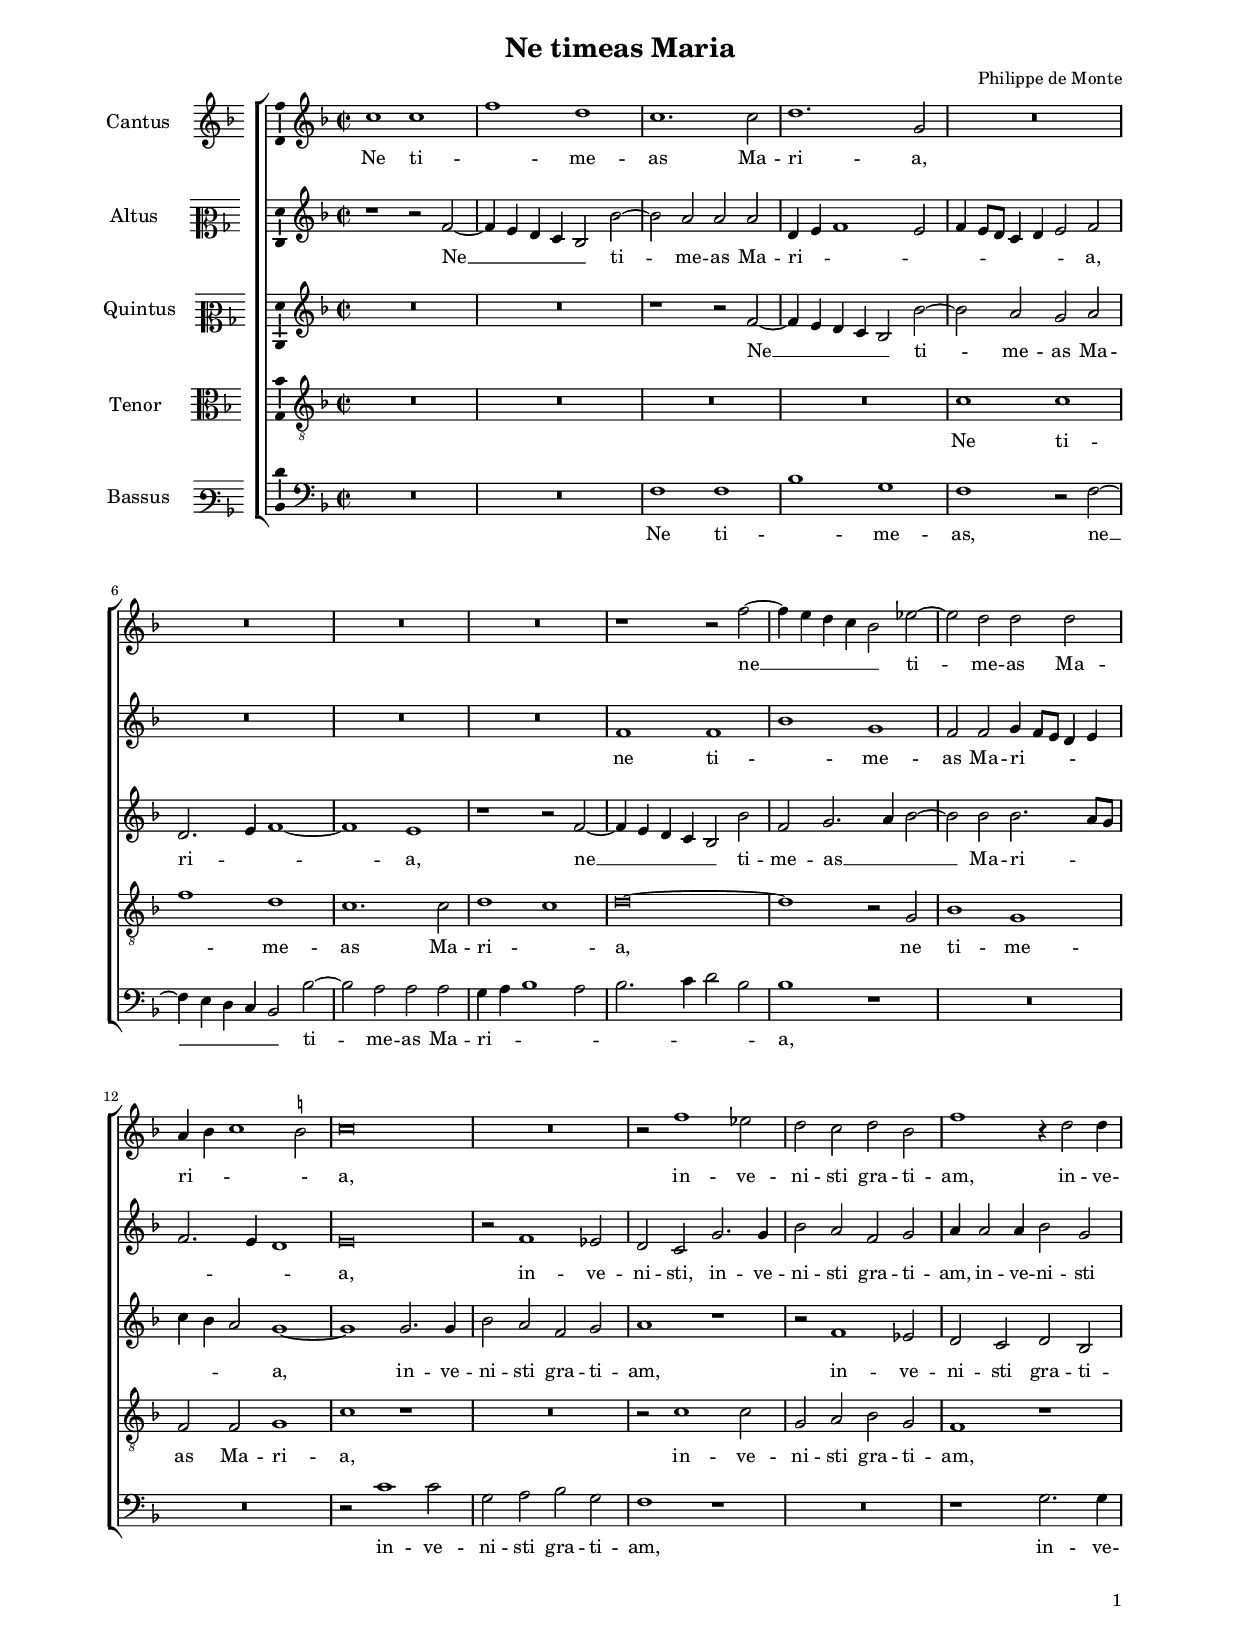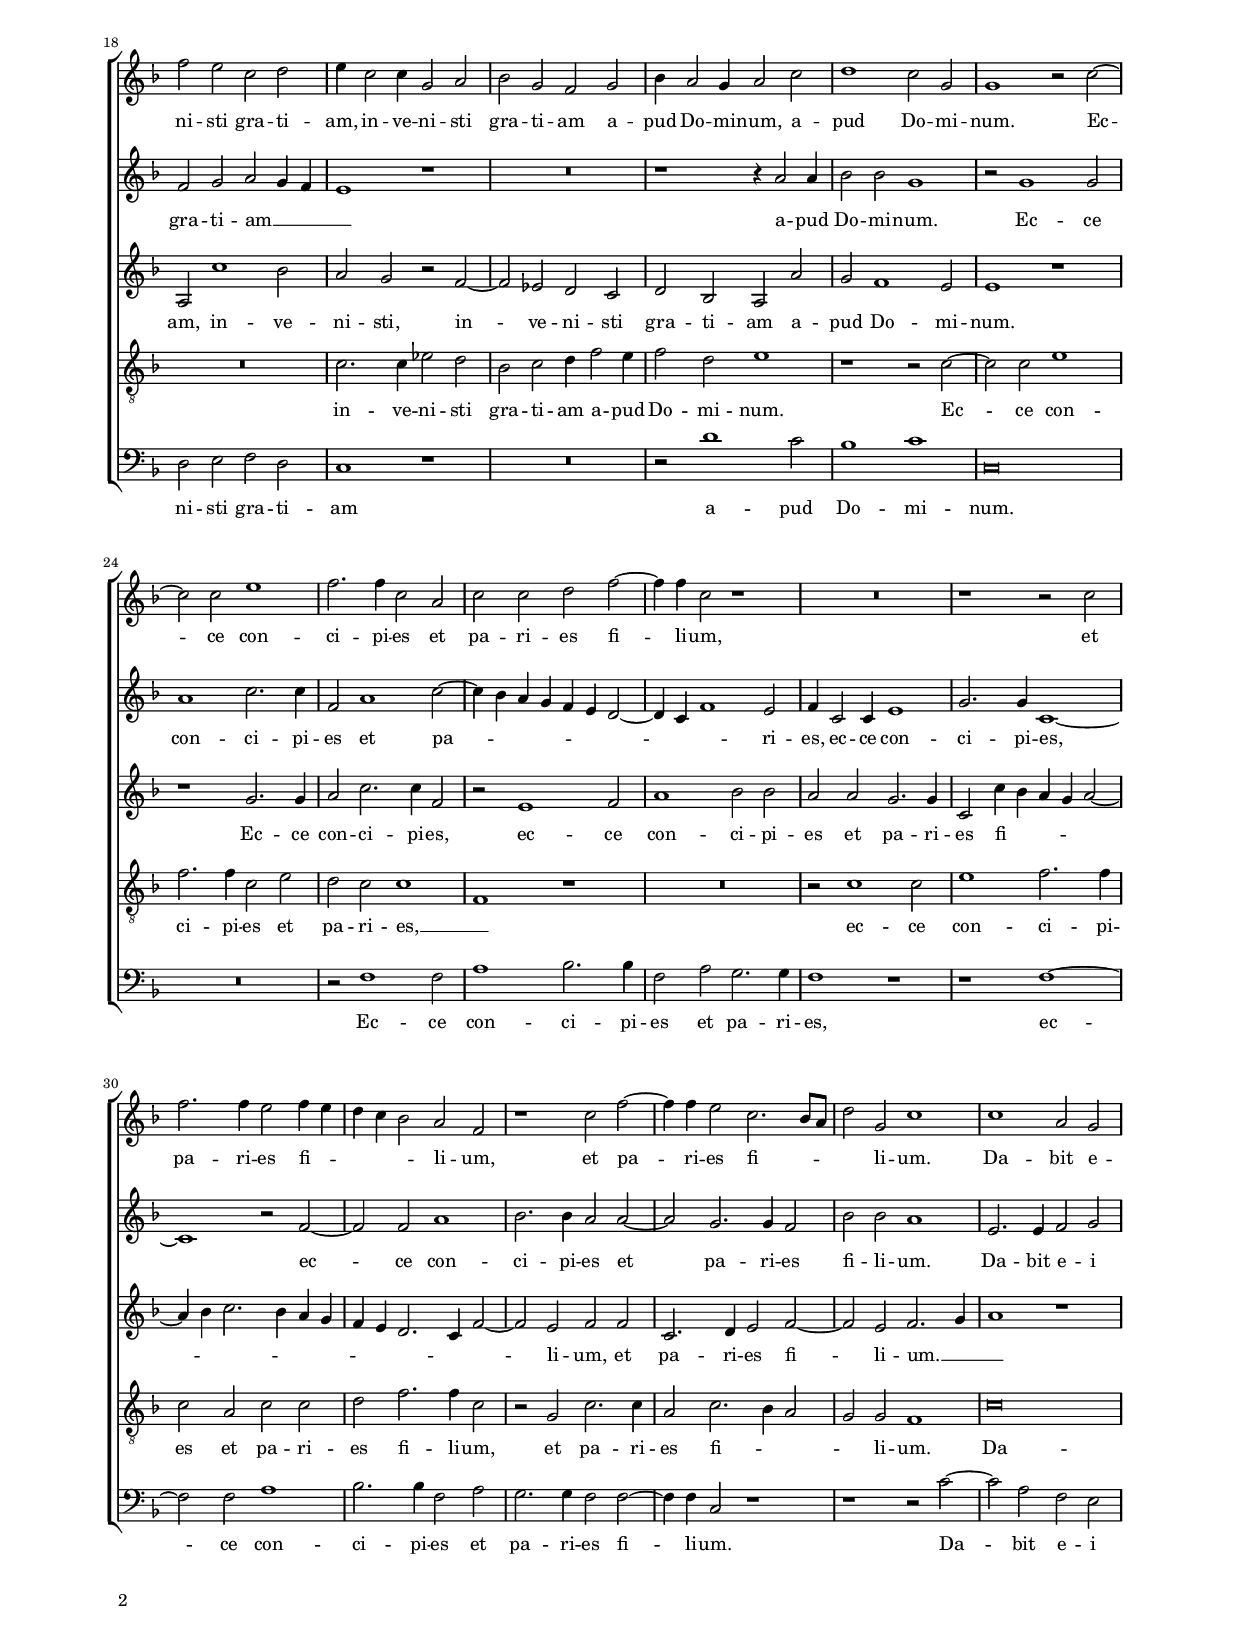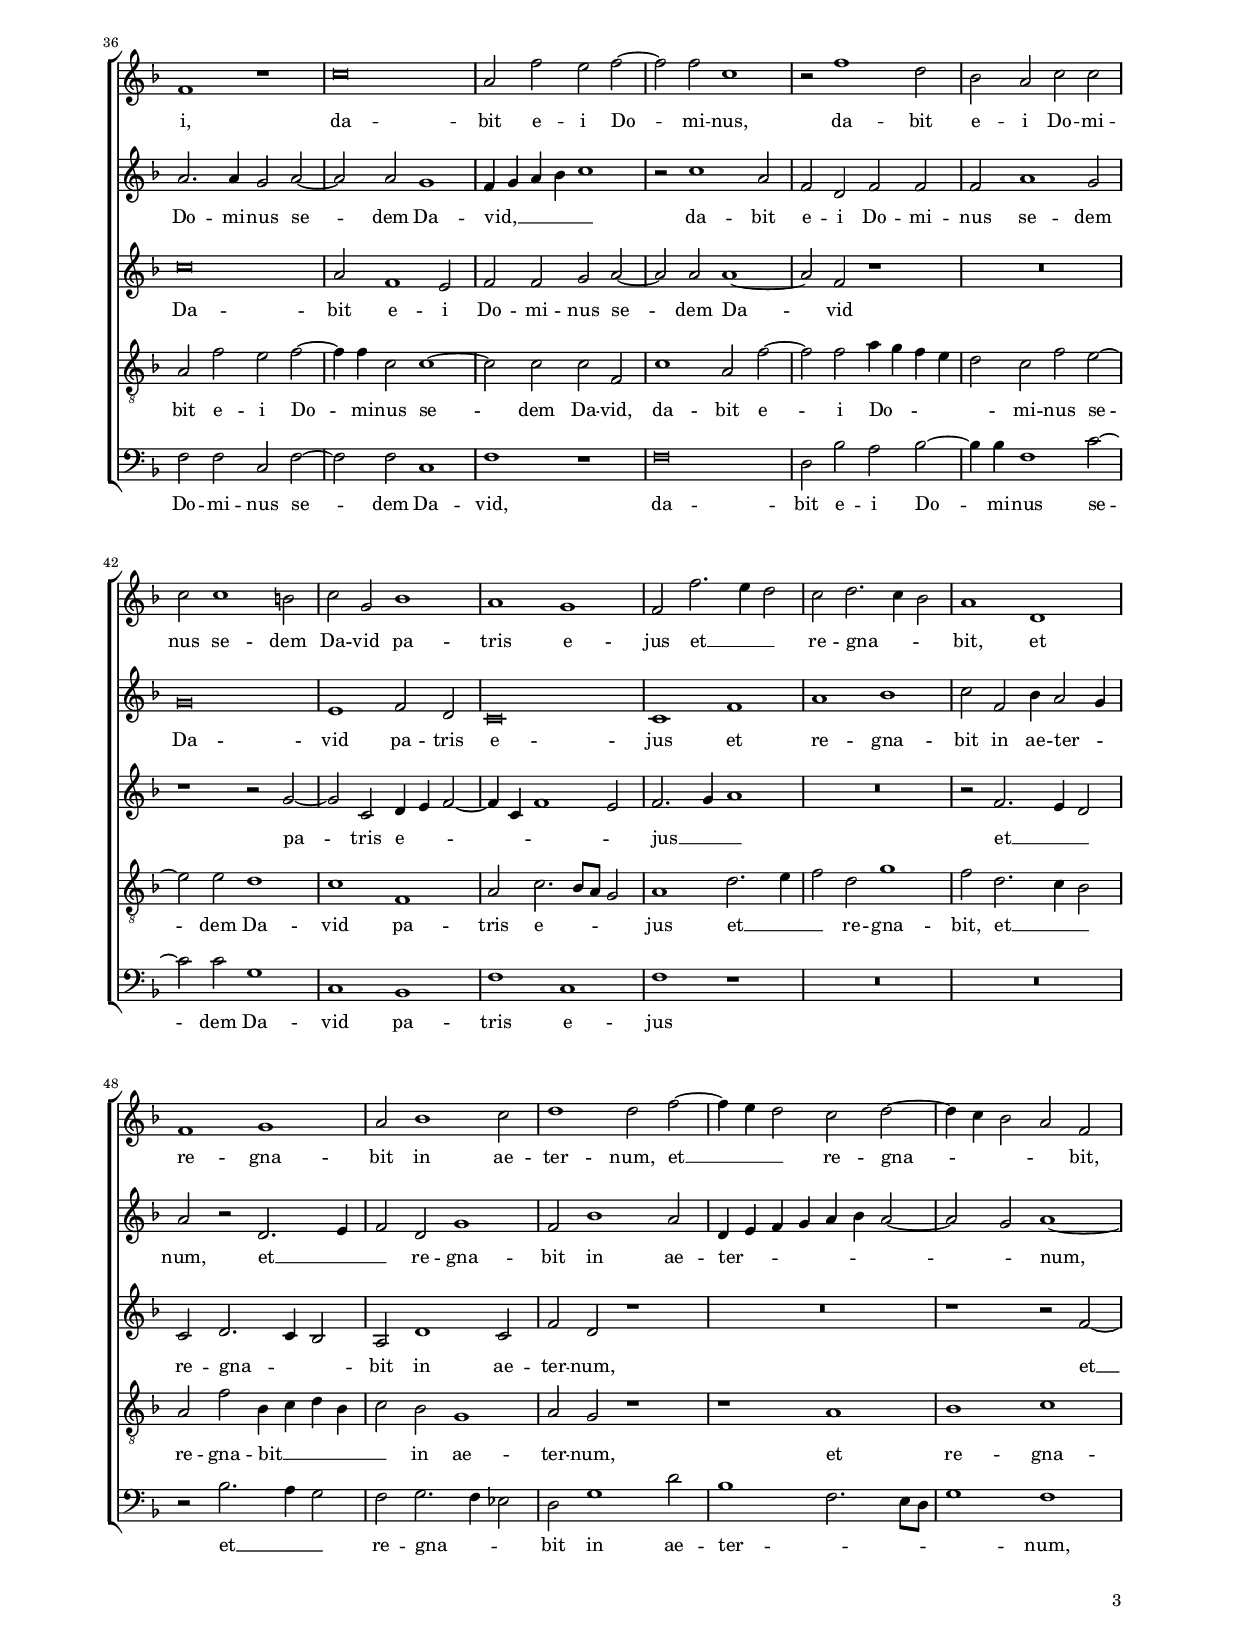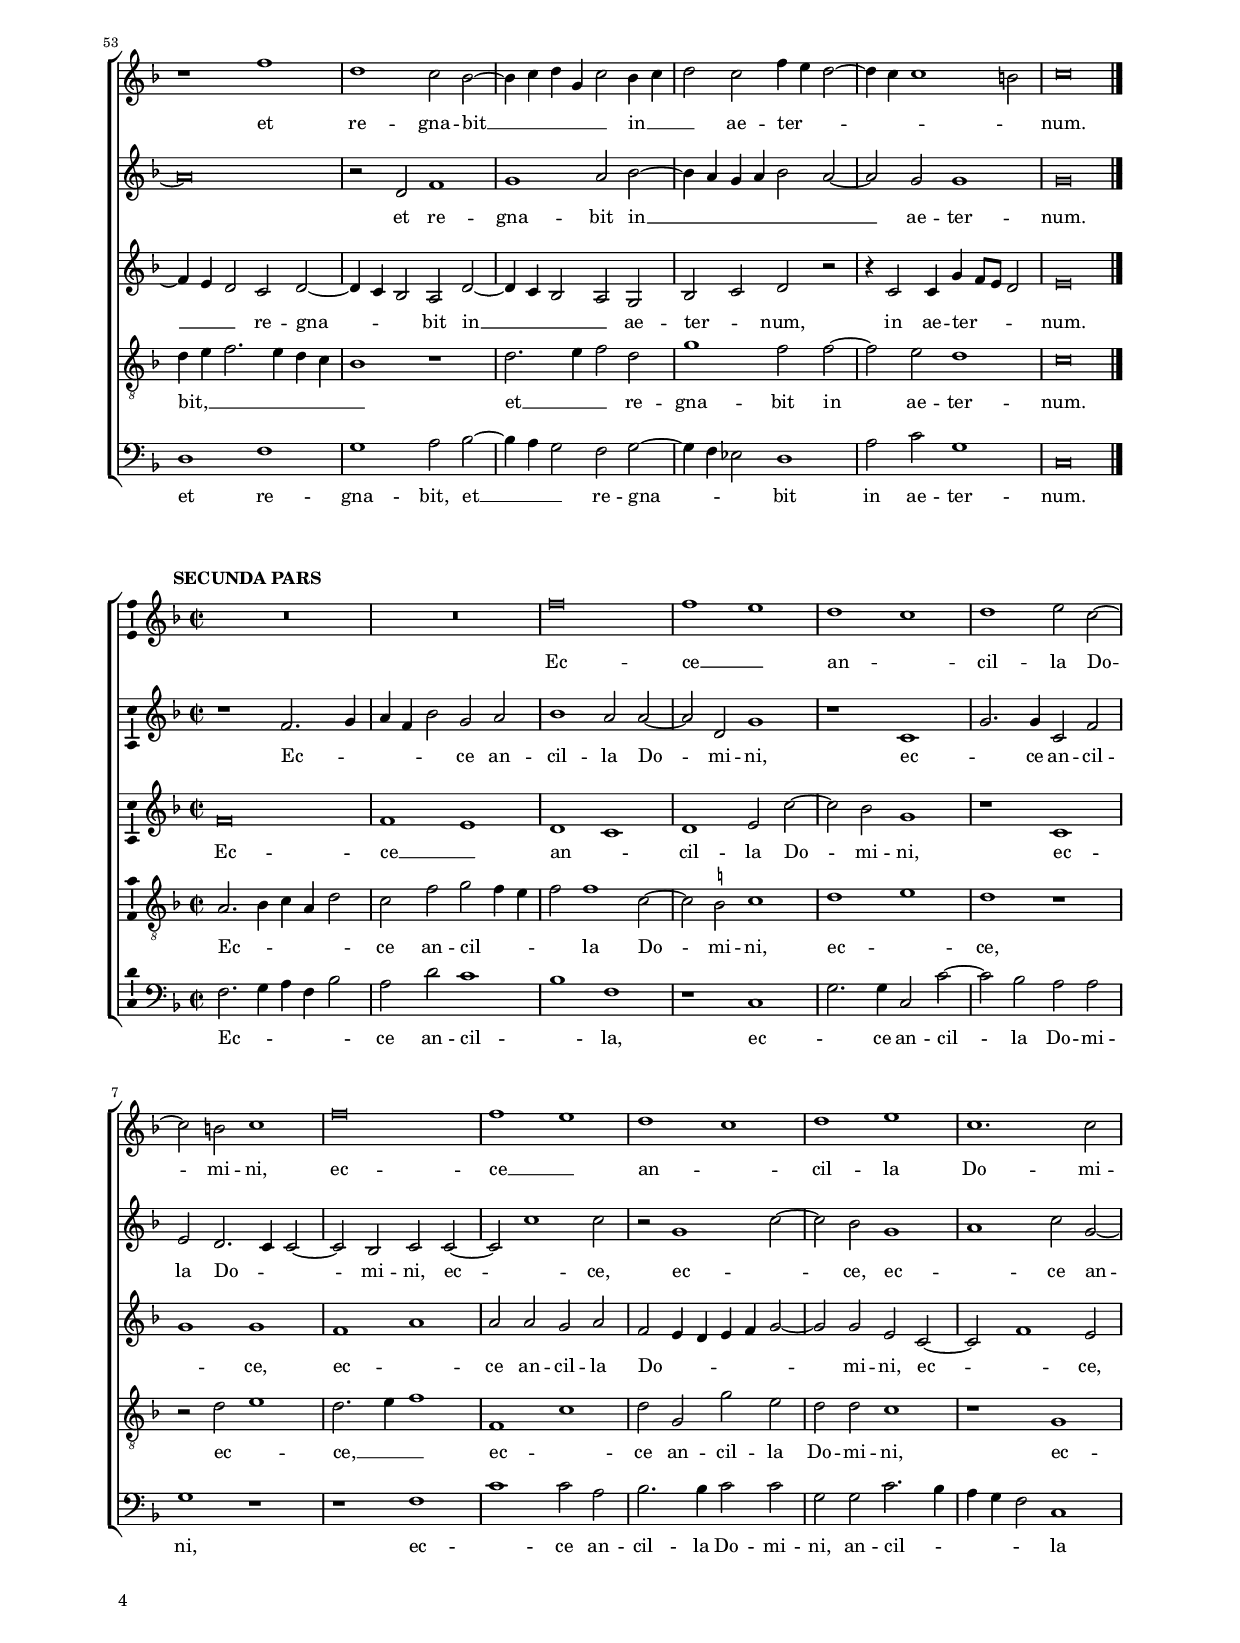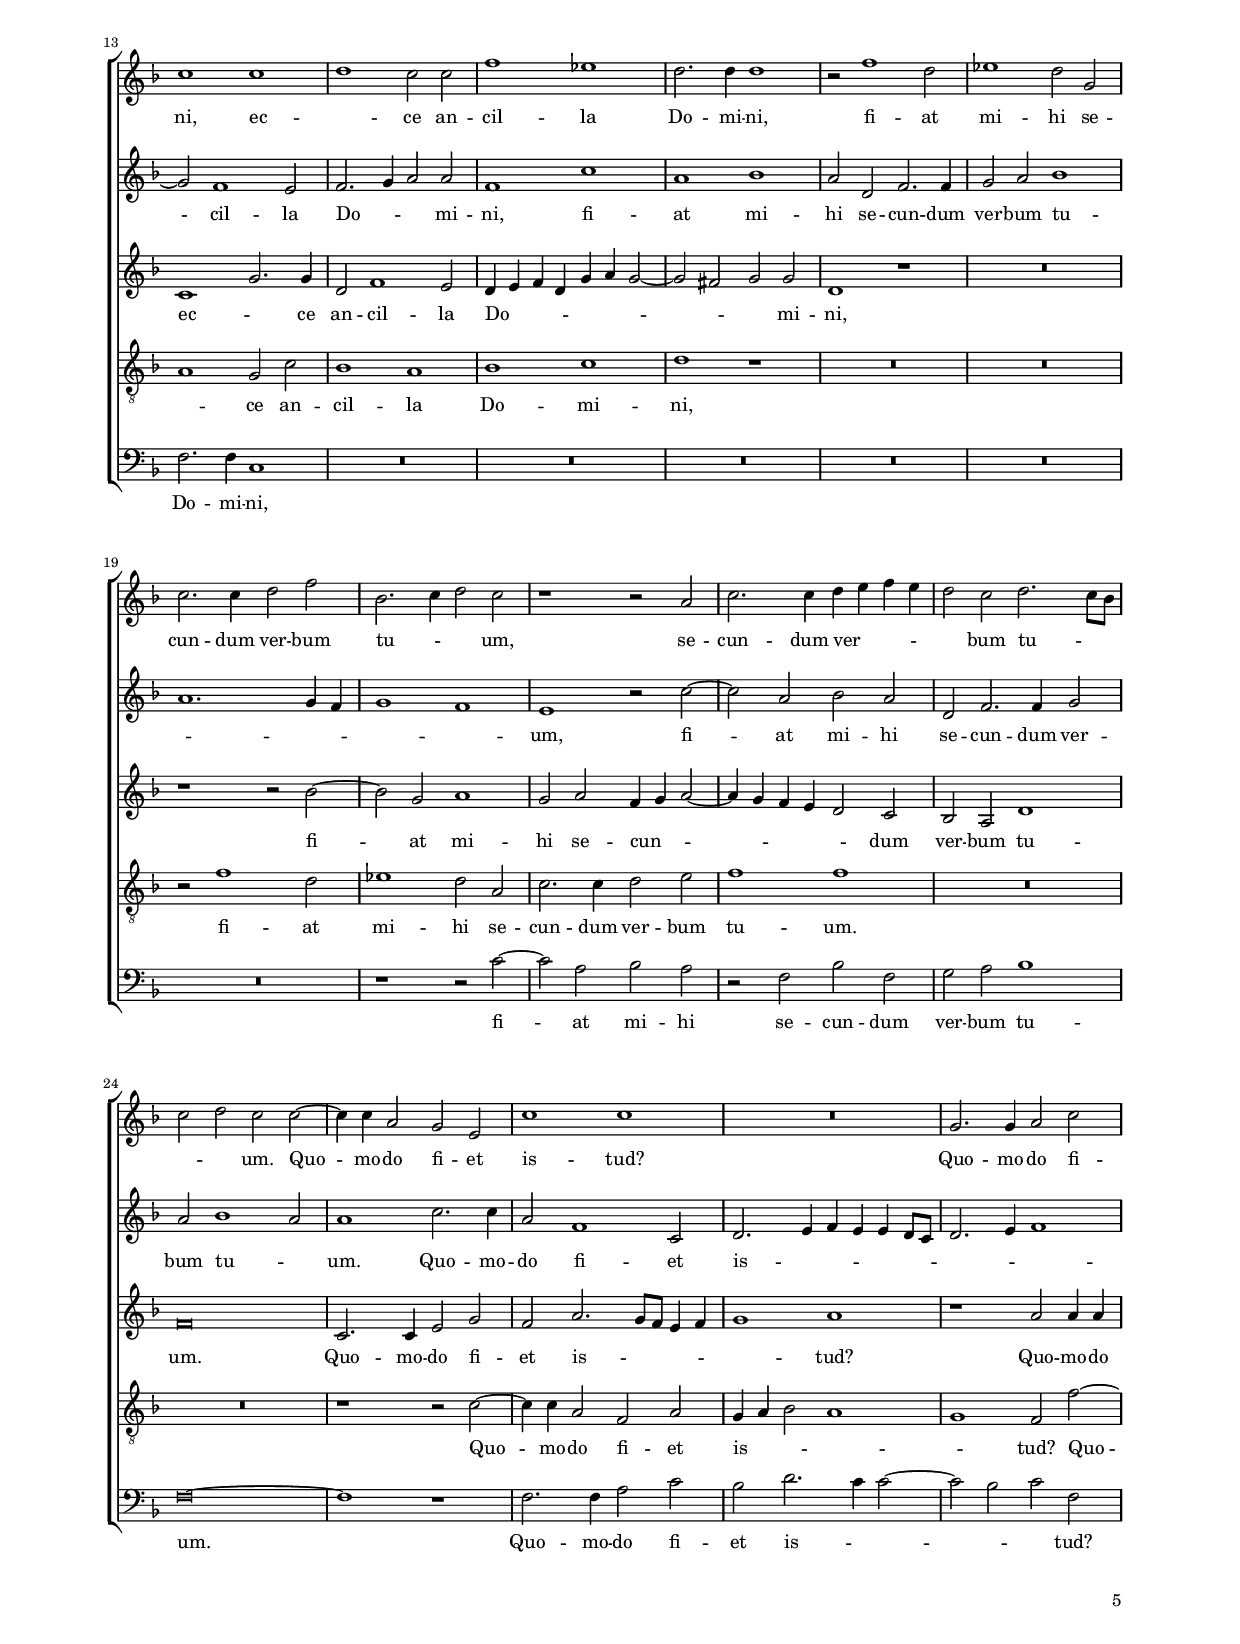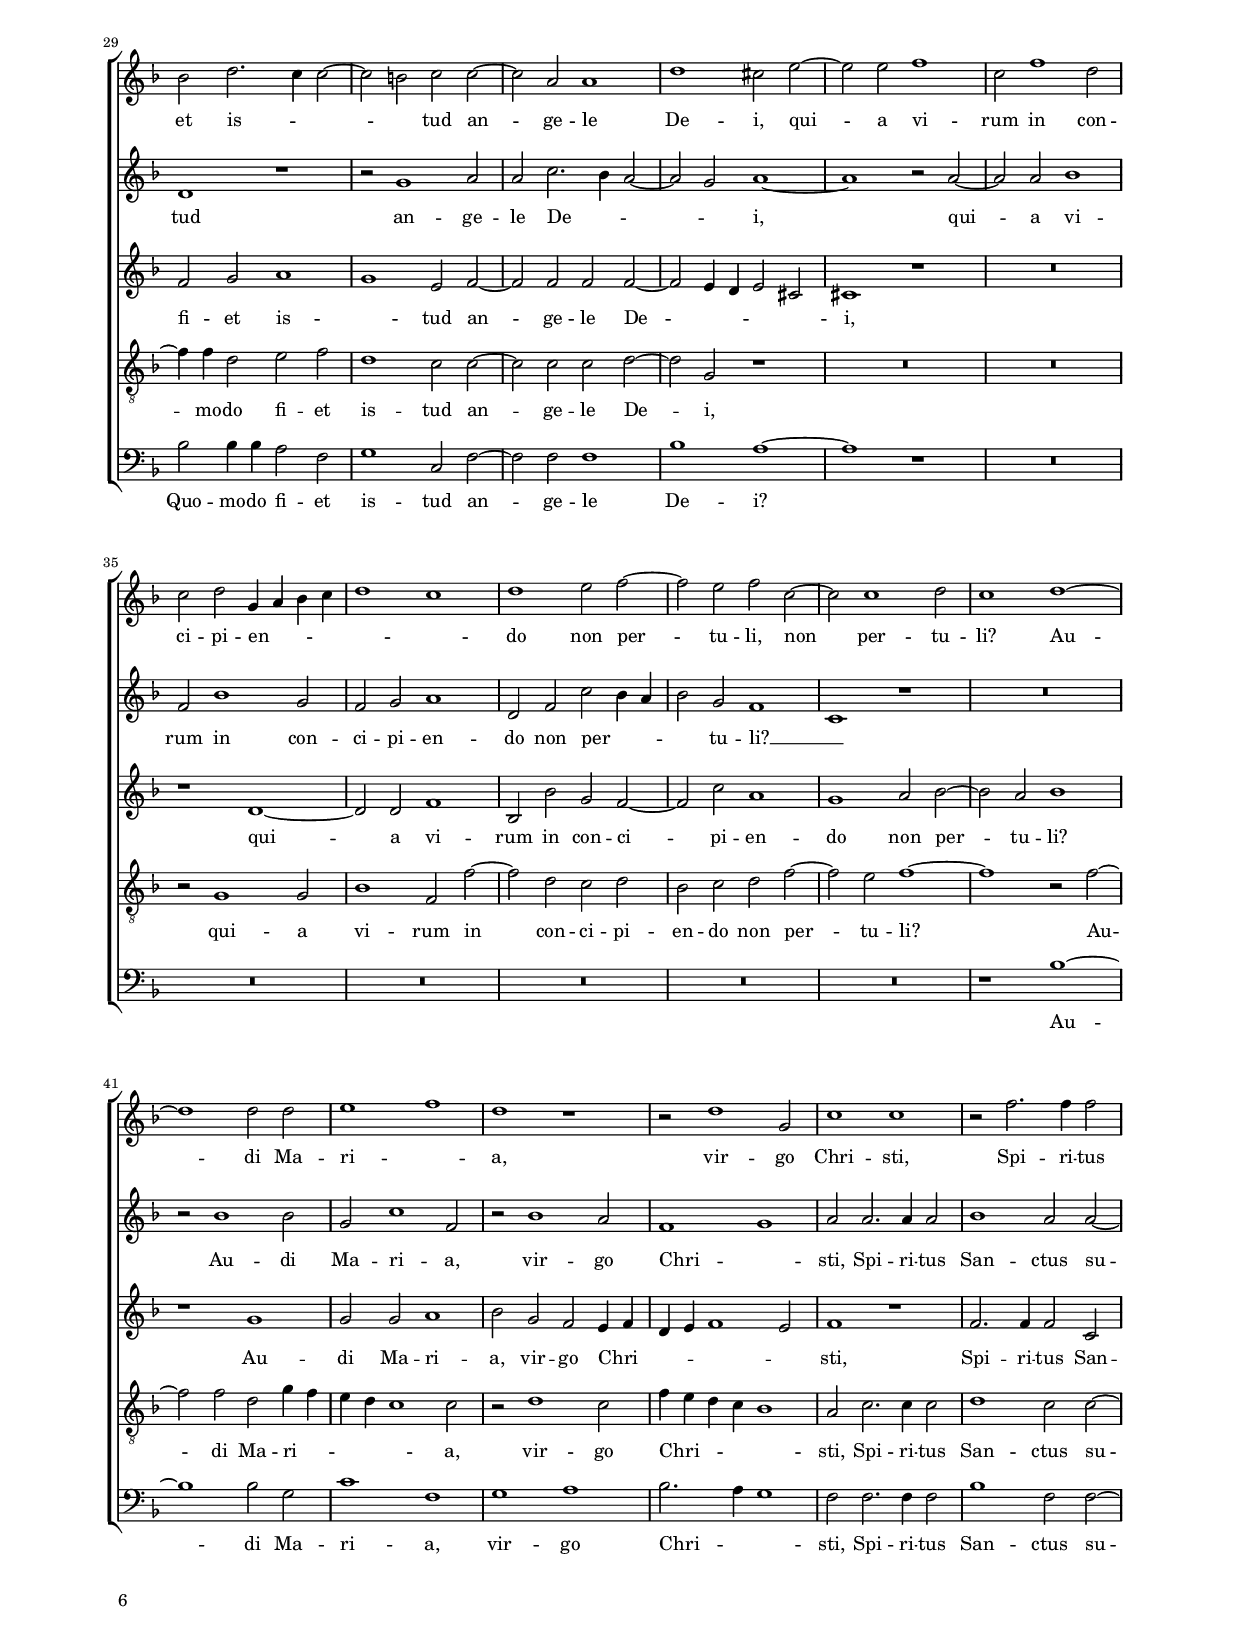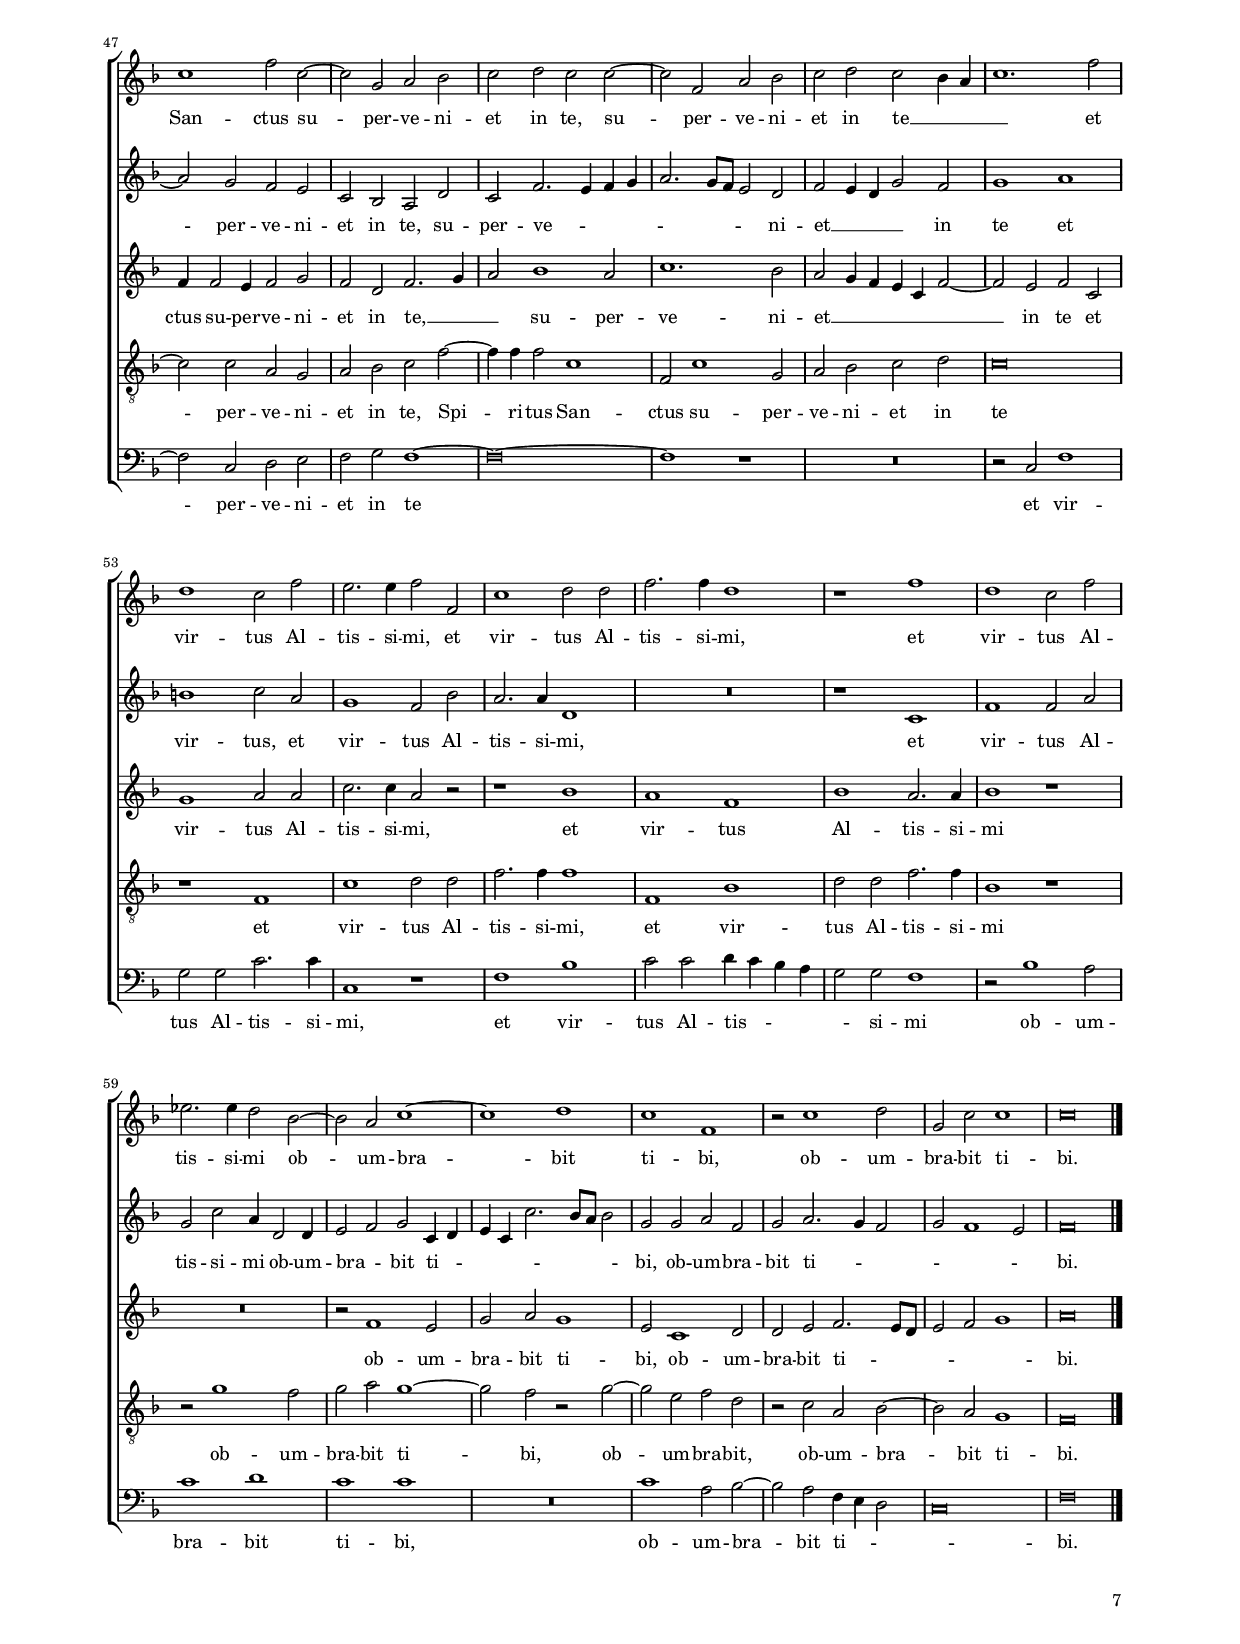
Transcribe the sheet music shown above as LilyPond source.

\header
{
  title="Ne timeas Maria"
  composer="Philippe de Monte"
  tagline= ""
}

\version "2.22.0"
\include "deutsch.ly"
#(set-global-staff-size 15)
% #(set-default-paper-size "letter")
#(ly:set-option 'point-and-click #f)

	
	ficta = { \once \set suggestAccidentals = ##t }
	
	forget = #(define-music-function (music) (ly:music?) #{
		\accidentalStyle forget
		$music
		\accidentalStyle default
		#})
	
	m = \melisma
	me = \melismaEnd


\paper
	{
	top-margin = 1.8 \cm
	bottom-margin = 1.2 \cm
	left-margin = 2 \cm
	right-margin = 2 \cm
	ragged-bottom = ##f
	ragged-last-bottom = ##t
	print-page-number = ##f
	score-system-spacing = #'((basic-distance . 16) (minimum-distance . 14) (padding . 5) (strechability . 150))
	system-system-spacing = #'((basic-distance . 16) (minimum-distance . 14) (padding . 5) (strechability . 150))
    oddFooterMarkup=\markup   \fill-line { "" \fromproperty #'page:page-number-string }
    evenFooterMarkup=\markup  \fill-line { \fromproperty #'page:page-number-string "" }
    last-bottom-spacing = #'((basic-distance . 12) (minimum-distance . 7) (padding . 4))
	systems-per-page = 3
%	page-count = 6
%	min-systems-per-page = 3
	}

global = {
	\key f \major
	\time 2/2 \set Score.measureLength = #(ly:make-moment 2/1)
    \set Score.tempoHideNote = ##t
    \tempo 2 = 90
    \skip 1*2*58 \bar "|."
	}
	

incipitcantus = \markup { \score {
	{
	\set Staff.instrumentName = \markup { \fontsize #1 "Cantus" }
	\key f \major
	\clef violin
	s4 \bar ""
	}
	\layout  {
	raggedright = ##t
	indent = 1.8 \cm
	line-width = 2.5 \cm
	\context { \Staff \remove Time_signature_engraver }
	\override Staff.Clef.Y-extent = #'(0 . 0)
	}} \hspace #1 }
      
      
incipitaltus = \markup { \score {
	{
	\set Staff.instrumentName = \markup { \fontsize #1 "Altus" }
	\key f \major
	\clef mezzosoprano
	s4 \bar ""
	}
	\layout  {
	raggedright = ##t
	indent = 1.8 \cm
	line-width = 2.5 \cm
	\context { \Staff \remove Time_signature_engraver }
	\override Staff.Clef.Y-extent = #'(0 . 0)
	}} \hspace #1 }


incipitquintus = \markup { \score {
	{
	\set Staff.instrumentName = \markup { \fontsize #1 "Quintus" }
	\key f \major
	\clef mezzosoprano
	s4 \bar ""
	}
	\layout  {
	raggedright = ##t
	indent = 1.8 \cm
	line-width = 2.5 \cm
	\context { \Staff \remove Time_signature_engraver }
	\override Staff.Clef.Y-extent = #'(0 . 0)
	}} \hspace #1 }


incipittenor = \markup { \score {
	{
	\set Staff.instrumentName = \markup { \fontsize #1 "Tenor" }
	\key f \major
	\clef alto
	s4 \bar ""
	}
	\layout  {
	raggedright = ##t
	indent = 1.8 \cm
	line-width = 2.5 \cm
	\context { \Staff \remove Time_signature_engraver }
	\override Staff.Clef.Y-extent = #'(0 . 0)
	}} \hspace #1 }


incipitbassus = \markup { \score {
	{
	\set Staff.instrumentName = \markup { \fontsize #1 "Bassus" }
	\key f \major
	\clef varbaritone
	s4 \bar ""
	}
	\layout  {
	raggedright = ##t
	indent = 1.8 \cm
	line-width = 2.5 \cm
	\context { \Staff \remove Time_signature_engraver }
	\override Staff.Clef.Y-extent = #'(0 . 0)
	}} \hspace #1 }


cantus =  \relative c''
	{
	c1 c \m
	f1 \me d
	c1. c2
	d1. g,2
%5
	R\breve |
	R\breve |
	R\breve |
	R\breve |
	r1 r2 f'~ |
%10
	f4 \m e d c b2 \me es~ |
	es2 d d d
	a4 \m b c1 \ficta h2 \me
	c\breve
	R\breve
%15
	r2 f1 es2 |
	d2 c d b
	f'1 r4 d2 d4
	f2 e c d
	e4 c2 c4 g2 a
%20
	b2 g f g |
	b4 a2 g4 a2 c
	d1 c2 g
	g1 r2 c~
	c2 c e1
%25
	f2. f4 c2 a |
	c2 c d f~
	f4 f c2 r1
	R\breve
	r1 r2 c
%30
	f2. f4 e2 f4 \m e |
	d4 c b2 \me a f
	r1 c'2 f~
	f4 f e2 c2. \m b8 a
	d2 \me g, c1
%35
	c1 a2 g |
	f1 r
	c'\breve
	a2 f' e f~
	f2 f c1
%40
	r2 f1 d2 |
	b2 a c c
	c2 c1 h2
	c2 g b1
	a1 g
%45
	f2 f'2. \m e4 d2 \me |
	c2 d2. \m c4 b2 \me
	a1 d,
	f1 g
	a2 b1 c2
%50
	d1 d2 f~ |
	f4 \m e d2 \me c d~
	d4 \m c b2 a \me f
	r1 f'
	d1 c2 b~
%55
	b4 \m c d g, c2 \me b4 \m c |
	d2 \me c f4 \m e d2~
	d4 c c1 h2 \me
	c\breve |
	}


altus =  \relative c'
	{
	r1 r2 f~
	f4 \m e d c b2 \me b'~
	b2 a a a
	d,4 \m e f1 e2
%5
	f4 e8 d c4 d e2 \me f |
	R\breve
	R\breve
	R\breve
	f1 f \m
%10
	b1 \me g1 |
	f2 f g4 \m f8 e d4 e
	f2. e4 d1 \me
	e\breve
	r2 f1 es2
%15
	d2 c g'2. g4 |
	b2 a f g
	a4 a2 a4 b2 g
	f2 g a \m g4 f
	e1 \me r
%20
	R\breve |
	r1 r4 a2 a4
	b2 b g1
	r2 g1 g2
	a1 c2. c4
%25
	f,2 a1 c2~ |
	c4 \m b a g f e d2~
	d4 c f1 \me e2
	f4 c2 c4 e1
	g2. g4 c,1~
%30
	c1 r2 f~ |
	f2 f a1
	b2. b4 a2 a~
	a2 g2. g4 f2
	b2 b a1
%35
	e2. e4 f2 g |
	a2. a4 g2 a~
	a2 a g1
	f4 \m g a b c1 \me
	r2 c1 a2
%40
	f2 d f f |
	f2 a1 g2
	g\breve
	e1 f2 d
	c\breve
%45
	c1 f |
	a1 b
	c2 f, b4 a2 \m g4 \me
	a2 r d,2. \m e4
	f2 \me d g1
%50
	f2 b1 a2 |
	d,4 \m e f g a b a2~
	a2 g \me a1~
	a\breve
	r2 d, f1
%55
	g1 a2 b~ |
	b4 \m a g a b2 a~
	a2 \me g g1
	g\breve |
	}


quintus =  \relative c'
	{
	R\breve
	R\breve
	r1 r2 f~
	f4 \m e d c b2 \me b'~
%5
	b2 a g a |
	d,2. \m e4 f1~
	f1 \me e
	r1 r2 f~
	f4 \m e d c b2 \me b'
%10
	f2 g2. \m a4 b2~ |
	b2 \me b b2. \m a8 g
	c4 b a2 \me g1~
	g1 g2. g4
	b2 a f g
%15
	a1 r |
	r2 f1 es2
	d2 c d b
	a2 c'1 b2
	a2 g r f~
%20
	f2 es d c |
	d2 b a a'
	g2 f1 e2
	e1 r
	r1 g2. g4
%25
	a2 c2. c4 f,2 |
	r2 e1 f2
	a1 b2 b
	a2 a g2. g4
	c,2 c'4 \m b a g a2~
%30
	a4 b c2. b4 a g |
	f4 e d2. c4 f2~
	f2 \me e f f
	c2. d4 e2 f~
	f2 e f2. \m g4
%35
	a1 \me r |
	c\breve
	a2 f1 e2
	f2 f g a~
	a2 a a1~
%40
	a2 f r1 |
	R\breve
	r1 r2 g~
	g2 c, d4 \m e f2~
	f4 c f1 e2 \me
%45
	f2. \m g4 a1 \me |
	R\breve
	r2 f2. \m e4 d2 \me
	c2 d2. \m c4 b2 \me
	a2 d1 c2
%50
	f2 d r1 |
	R\breve
	r1 r2 f~
	f4 \m e d2 \me c d~
	d4 \m c b2 \me a d~
%55
	d4 \m c b2 a \me g |
	b2 \m c \me d r
	r4 c2 c4 g' \m f8 e d2 \me
	e\breve |
	}


tenor  =  \relative c'
	{
	R\breve
	R\breve
	R\breve
	R\breve
%5
	c1 c \m |
	f1 \me d
	c1. c2
	d1 \m c \me
	d\breve~
%10
	d1 r2 g, |
	b1 g
	f2 f g1
	c1 r
	R\breve
%15
	r2 c1 c2 |
	g2 a b g
	f1 r
	R\breve
	c'2. c4 es2 d
%20
	b2 c d4 f2 e4 |
	f2 d e1
	r1 r2 c~
	c2 c e1
	f2. f4 c2 e
%25
	d2 c c1 \m |
	f, \me r
	R\breve
	r2 c'1 c2
	e1 f2. f4
%30
	c2 a c c |
	d2 f2. f4 c2
	r2 g c2. c4
	a2 c2. \m b4 a2
	g2 \me g f1
%35
	c'\breve |
	a2 f' e f~
	f4 f c2 c1~
	c2 c c f,
	c'1 a2 f'~
%40
	f2 f a4 \m g f e |
	d2 \me c f e~
	e2 e d1
	c1 f,
	a2 c2. \m b8 a g2 \me
%45
	a1 d2. \m e4 |
	f2 \me d g1
	f2 d2. \m c4 b2 \me
	a2 f' b,4 \m c d b
	c2 \me b g1
%50
	a2 g r1 |
	r1 a
	b1 c
	d4 \m e f2. e4 d c
	b1 \me r
%55
	d2. \m e4 f2 \me d |
	g1 f2 f~
	f2 e d1
	c\breve |
	}


bassus  =  \relative c
	{
	R\breve
	R\breve
	f1 f \m
	b1 \me g
%5
	f1 r2 f~ |
	f4 \m e d c b2 \me b'~
	b2 a a a
	g4 \m a b1 a2
	b2. c4 d2 b \me
%10
	b1 r |
	R\breve
	R\breve
	r2 c1 c2
	g2 a b g
%15
	f1 r |
	R\breve
	r1 g2. g4
	d2 e f d
	c1 r
%20
	R\breve |
	r2 d'1 c2
	b1 c
	c,\breve
	R\breve
%25
	r2 f1 f2 |
	a1 b2. b4
	f2 a g2. g4
	f1 r
	r1 f~
%30
	f2 f a1 |
	b2. b4 f2 a
	g2. g4 f2 f~
	f4 f c2 r1
	r1 r2 c'~
%35
	c2 a f e |
	f2 f c f~
	f2 f c1
	f1 r
	f\breve
%40
	d2 b' a b~ |
	b4 b f1 c'2~
	c2 c g1
	c,1 b
	f'1 c
%45
	f1 r |
	R\breve
	R\breve
	r2 b2. \m a4 g2 \me
	f2 g2. \m f4 es2 \me
%50
	d2 g1 d'2 |
	b1 \m f2. e8 d
	g1 \me f
	d1 f
	g1 a2 b~
%55
	b4 \m a g2 \me f g~ |
	g4 \m f es2 \me d1
	a'2 c g1
	c,\breve |
	}


lyricscantus = \lyricmode {
	Ne ti -- me -- as Ma -- ri -- a,
	ne __ ti -- me -- as Ma -- ri -- a,
	in -- ve -- ni -- sti gra -- ti -- am,
	in -- ve -- ni -- sti gra -- ti -- am,
	in -- ve -- ni -- sti gra -- ti -- am a -- pud Do -- mi -- num,
	a -- pud Do -- mi -- num.
	Ec -- ce con -- ci -- pi -- es et pa -- ri -- es fi -- li -- um,
	et pa -- ri -- es fi -- li -- um,
	et pa -- ri -- es fi -- li -- um.
	Da -- bit e -- i,
	da -- bit e -- i Do -- mi -- nus,
	da -- bit e -- i Do -- mi -- nus se -- dem Da -- vid pa -- tris e -- jus
	et __ re -- gna -- bit,
	et re -- gna -- bit in ae -- ter -- num,
	et __ re -- gna -- bit,
	et re -- gna -- bit __ in __ ae -- ter -- num.
	}


lyricsaltus = \lyricmode {
	Ne __ ti -- me -- as Ma -- ri -- a,
	ne ti -- me -- as Ma -- ri -- a,
	in -- ve -- ni -- sti,
	in -- ve -- ni -- sti gra -- ti -- am,
	in -- ve -- ni -- sti gra -- ti -- am __ a -- pud Do -- mi -- num.
	Ec -- ce con -- ci -- pi -- es et pa -- ri -- es,
	ec -- ce con -- ci -- pi -- es,
	ec -- ce con -- ci -- pi -- es et pa -- ri -- es fi -- li -- um.
	Da -- bit e -- i Do -- mi -- nus se -- dem Da -- vid, __
	da -- bit e -- i Do -- mi -- nus se -- dem Da -- vid pa -- tris e -- jus
	et re -- gna -- bit in ae -- ter -- num,
	et __ re -- gna -- bit in ae -- ter -- num,
	et re -- gna -- bit in __ ae -- ter -- num.
	}


lyricsquintus = \lyricmode {
	Ne __ ti -- me -- as Ma -- ri -- a,
	ne __ ti -- me -- as __ Ma -- ri -- a,
	in -- ve -- ni -- sti gra -- ti -- am,
	in -- ve -- ni -- sti gra -- ti -- am,
	in -- ve -- ni -- sti,
	in -- ve -- ni -- sti gra -- ti -- am a -- pud Do -- mi -- num.
	Ec -- ce con -- ci -- pi -- es,
	ec -- ce con -- ci -- pi -- es et pa -- ri -- es fi -- li -- um,
	et pa -- ri -- es fi -- li -- um. __
	Da -- bit e -- i Do -- mi -- nus se -- dem Da -- vid pa -- tris e -- jus __
	et __ re -- gna -- bit in ae -- ter -- num,
	et __ re -- gna -- bit in __ ae -- ter -- num,
	in ae -- ter -- num.
	}


lyricstenor = \lyricmode {
	Ne ti -- me -- as Ma -- ri -- a,
	ne ti -- me -- as Ma -- ri -- a,
	in -- ve -- ni -- sti gra -- ti -- am,
	in -- ve -- ni -- sti gra -- ti -- am a -- pud Do -- mi -- num.
	Ec -- ce con -- ci -- pi -- es et pa -- ri -- es, __
	ec -- ce con -- ci -- pi -- es et pa -- ri -- es fi -- li -- um,
	et pa -- ri -- es fi -- li -- um.
	Da -- bit e -- i Do -- mi -- nus se -- dem Da -- vid,
	da -- bit e -- i Do -- mi -- nus se -- dem Da -- vid pa -- tris e -- jus
	et __ re -- gna -- bit,
	et __ re -- gna -- bit __ in ae -- ter -- num,
	et re -- gna -- bit, __
	et __ re -- gna -- bit in ae -- ter -- num.
	}


lyricsbassus = \lyricmode {
	Ne ti -- me -- as,
	ne __ ti -- me -- as Ma -- ri -- a,
	in -- ve -- ni -- sti gra -- ti -- am,
	in -- ve -- ni -- sti gra -- ti -- am a -- pud Do -- mi -- num.
	Ec -- ce con -- ci -- pi -- es et pa -- ri -- es,
	ec -- ce con -- ci -- pi -- es et pa -- ri -- es fi -- li -- um.
	Da -- bit e -- i Do -- mi -- nus se -- dem Da -- vid,
	da -- bit e -- i Do -- mi -- nus se -- dem Da -- vid pa -- tris e -- jus
	et __ re -- gna -- bit in ae -- ter -- num,
	et re -- gna -- bit,
	et __ re -- gna -- bit in ae -- ter -- num.
	}


\score
{  
    \transpose c c {
	\new ChoirStaff \with { \override StaffGrouper.staff-staff-spacing.basic-distance = #12 }
	<<

	\new Staff << \global
	\new Voice="v1" {
		\set Staff.instrumentName=\incipitcantus
		\set Staff.midiInstrument = "reed organ"
		\clef violin
		\cantus }
	\new Lyrics \lyricsto "v1" {\lyricscantus }
	>>


	\new Staff << \global
	\new Voice="v2" {
		\set Staff.instrumentName=\incipitaltus
		\set Staff.midiInstrument = "reed organ"
		\clef violin 
		\altus}
	\new Lyrics \lyricsto "v2" {\lyricsaltus }
	>>


	\new Staff << \global
	\new Voice="v5" {
		\set Staff.instrumentName=\incipitquintus
		\set Staff.midiInstrument = "reed organ"
		\clef violin
		\quintus}
	\new Lyrics \lyricsto "v5" {\lyricsquintus }
	>>


	\new Staff << \global
	\new Voice="v3" {
		\set Staff.instrumentName=\incipittenor
		\set Staff.midiInstrument = "reed organ"
		\clef "G_8"
		\tenor }
	\new Lyrics \lyricsto "v3" {\lyricstenor }
	>>


	\new Staff << \global
	\new Voice="v4" {
		\set Staff.instrumentName=\incipitbassus
		\set Staff.midiInstrument = "reed organ"
		\clef bass
		\bassus }
	\new Lyrics \lyricsto "v4" {\lyricsbassus}
	>>

	>>
	} % transpose

	\layout
	{
	indent = 2.5 \cm
	\context { \Staff \override TimeSignature.break-visibility = #end-of-line-invisible }
	\context { \Lyrics \override VerticalAxisGroup.nonstaff-relatedstaff-spacing.padding = #1.4 }
%	\context { \Lyrics \override LyricText.font-size = #1 }
	\context { \Staff \consists "Ambitus_engraver" }
	\context { \Score \override BarNumber.padding = #2 }
	\context { \Voice \override NoteHead.style = #'baroque }
	}


\midi
	{
	}

}

%%%%%%%%%%%%%%%%%%%%  PARS SECUNDA


global = {
	\key f \major
	\time 2/2 \set Score.measureLength = #(ly:make-moment 2/1)
    \set Score.tempoHideNote = ##t
    \tempo 2 = 90
    \skip 1*2*65 \bar "|."
	}


cantus =  \relative c''
	{
	R\breve 
	R\breve
	f\breve
	f1 \m e \me
%5
	d1 \m c \me |
	d1 e2 c~
	c2 h c1
	f\breve
	f1 \m e \me
%10
	d1 \m c \me |
	d1 e
	c1. c2
	c1 c \m
	d1 \me c2 c
%15
	f1 es |
	d2. d4 d1
	r2 f1 d2
	es1 d2 g,
	c2. c4 d2 f
%20
	b,2. \m c4 d2 \me c |
	r1 r2 a
	c2. c4 d4 \m e f e
	d2 \me c d2. \m c8 b
	c2 d \me c c~
%25
	c4 c a2 g e |
	c'1 c
	R\breve
	g2. g4 a2 c
	b2 d2. \m c4 c2~
%30
	c2 h \me c c~ |
	c2 a a1
	d1 cis2 e~
	e2 e f1
	c2 f1 d2
%35
	c2 d g,4 \m a b c |
	d1 c \me
	d1 e2 f~
	f2 e f c~
	c2 c1 d2
%40
	c1 d~ |
	d1 d2 d
	e1 \m f \me
	d1 r
	r2 d1 g,2
%45
	c1 c |
	r2 f2. f4 f2
	c1 f2 c~
	c2 g a b
	c2 d c c~
%50
	c2 f, a b |
	c2 d c \m b4 a
	c1. \me f2
	d1 c2 f
	e2. e4 f2 f,
%55
	c'1 d2 d |
	f2. f4 d1
	r1 f
	d1 c2 f
	es2. es4 d2 b~
%60
	b2 a c1~ |
	c1 d
	c1 f,
	r2 c'1 d2
	g,2 c c1
%65
	c\breve |
	}


altus =  \relative c'
	{
	r1 f2. \m g4
	a4 f b2 \me g a
	b1 a2 a~
	a2 d, g1
%5
	r1 c, \m |
	g'2. \me g4 c,2 f
	e2 d2. \m c4 c2~
	c2 \me b c c~
	c2 \m c'1 \me c2
%10
	r2 g1 \m c2~ |
	c2 \me b g1 \m
	a1 \me c2 g~
	g2 f1 e2
	f2. \m g4 a2 \me a
%15
	f1 c' |
	a1 b
	a2 d, f2. f4
	g2 a b1 \m
	a1. g4 f
%20
	g1 f \me |
	e1 r2 c'~
	c2 a b a
	d,2 f2. f4 g2
	a2 b1 \m a2 \me
%25
	a1 c2. c4 |
	a2 f1 c2
	d2. \m e4 f e e d8 c
	d2. e4 f1 \me
	d1 r
%30
	r2 g1 a2 |
	a2 c2. \m b4 a2~
	a2 g \me a1~
	a1 r2 a~
	a2 a b1
%35
	f2 b1 g2 |
	f2 g a1
	d,2 f c' \m b4 a
	b2 \me g f1 \m
	c1 \me r
%40
	R\breve |
	r2 b'1 b2
	g2 c1 f,2
	r2 b1 a2
	f1 \m g \me
%45
	a2 a2. a4 a2 |
	b1 a2 a~
	a2 g f e
	c2 b a d
	c2 f2. \m e4 f g
%50
	a2. g8 f e2 \me d |
	f2 \m e4 d g2 \me f
	g1 a
	h1 c2 a
	g1 f2 b
%55
	a2. a4 d,1 |
	R\breve
	r1 c
	f1 f2 a
	g2 c a4 d,2 d4
%60
	e2 \m f \me g c,4 \m d |
	e4 c c'2. b8 a b2 \me
	g2 g a f
	g2 a2. \m g4 f2
	g2 f1 e2 \me
%65
	f\breve |
	}


quintus =  \relative c'
	{
	f\breve
	f1 \m e \me
	d1 \m c \me
	d1 e2 c'~
%5
	c2 b g1 |
	r1 c, \m
	g'1 \me g
	f1 \m a \me
	a2 a g a
%10
	f2 \m e4 d e f g2~ |
	g2 \me g e c~
	c2 \m f1 \me e2
	c1 \m g'2. \me g4
	d2 f1 e2
%15
	d4 \m e f d g a g2~ |
	g2 fis g \me g
	d1 r
	R\breve
	r1 r2 b'~
%20
	b2 g a1 |
	g2 a f4 \m g a2~
	a4 g f e d2 \me c
	b2 a d1
	f\breve
%25
	c2. c4 e2 g |
	f2 a2. \m g8 f e4 f
	g1 \me a
	r1 a2 a4 a
	f2 g a1 \m
%30
	g1 \me e2 f~ |
	f2 f f f~
	f2 \m e4 d e2 cis2 \me
	cis1 r
	R\breve
%35
	r1 d~ |
	d2 d f1
	b,2 b' g f~
	f2 c' a1
	g1 a2 b~
%40
	b2 a b1 |
	r1 g
	g2 g a1
	b2 g f e4 \m f
	d4 e f1 e2 \me
%45
	f1 r |
	f2. f4 f2 c
	f4 f2 e4 f2 g
	f2 d f2. \m g4
	a2 \me b1 a2
%50
	c1. b2 |
	a2 \m g4 f e c f2~
	f2 \me e f c
	g'1 a2 a
	c2. c4 a2 r
%55
	r1 b |
	a1 f
	b1 a2. a4
	b1 r
	R\breve
%60
	r2 f1 e2 |
	g2 a g1
	e2 c1 d2
	d2 e f2. \m e8 d
	e2 f g1 \me
%65
	a\breve |
	}


tenor  =  \relative c'
	{
	a2. \m b4 c a d2 \me
	c2 f g \m f4 e
	f2 \me f1 c2~
	c2 \ficta h c1
%5
	d1 \m e \me |
	d1 r
	r2 d \m e1 \me
	d2. \m e4 f1 \me
	f,1 \m c' \me
%10
	d2 g, g' e |
	d2 d c1
	r1 g \m
	a1 \me g2 c
	b1 a
%15
	b1 c |
	d1 r
	R\breve
	R\breve
	r2 f1 d2
%20
	es1 d2 a |
	c2. c4 d2 e
	f1 f
	R\breve
	R\breve
%25
	r1 r2 c~ |
	c4 c a2 f a
	g4 \m a b2 a1
	g1 \me f2 f'~
	f4 f d2 e f
%30
	d1 c2 c~ |
	c2 c c d~
	d2 g, r1
	R\breve
	R\breve
%35
	r2 g1 g2 |
	b1 f2 f'~
	f2 d c d
	b2 c d f~
	f2 e f1~
%40
	f1 r2 f~ |
	f2 f d g4 \m f
	e4 d c1 \me c2
	r2 d1 c2
	f4 \m e d c b1 \me
%45
	a2 c2. c4 c2 |
	d1 c2 c~
	c2 c a g
	a2 b c f~
	f4 f f2 c1
%50
	f,2 c'1 g2 |
	a2 b c d
	c\breve
	r1 f,
	c'1 d2 d
%55
	f2. f4 f1 |
	f,1 b
	d2 d f2. f4
	b,1 r
	r2 g'1 f2
%60
	g2 a g1~ |
	g2 f r g~
	g2 e f d
	r2 c a b~
	b2 a g1
%65
	f\breve |
	}


bassus  =  \relative c
	{
	f2. \m g4 a f b2 \me
	a2 d c1 \m
	b1 \me f
	r1 c \m
%5
	g'2. \me g4 c,2 c'~ |
	c2 b a a
	g1 r
	r1 f \m
	c'1 \me c2 a
%10
	b2. b4 c2 c |
	g2 g c2. \m b4
	a4 g f2 \me c1
	f2. f4 c1
	R\breve
%15
	R\breve |
	R\breve
	R\breve
	R\breve
	R\breve
%20
	r1 r2 c'~ |
	c2 a b a
	r2 f b f
	g2 a b1
	f\breve~
%25
	f1 r |
	f2. f4 a2 c
	b2 d2. \m c4 c2~
	c2 b c \me f,
	b2 b4 b a2 f
%30
	g1 c,2 f~ |
	f2 f f1
	b1 a~
	a1 r
	R\breve
%35
	R\breve |
	R\breve
	R\breve
	R\breve
	R\breve
%40
	r1 b~ |
	b1 b2 g
	c1 f,
	g1 a
	b2. \m a4 g1 \me
%45
	f2 f2. f4 f2 |
	b1 f2 f~
	f2 c d e
	f2 g f1~
	f\breve~
%50
	f1 r |
	R\breve
	r2 c f1
	g2 g c2. c4
	c,1 r
%55
	f1 b |
	c2 c d4 \m c b a
	g2 \me g f1
	r2 b1 a2
	c1 d
%60
	c1 c |
	R\breve
	c1 a2 b~
	b2 a f4 \m e d2
	c\breve \me
%65
	f\breve |
	}


lyricscantus = \lyricmode {
	Ec -- ce __ an -- cil -- la Do -- mi -- ni,
	ec -- ce __ an -- cil -- la Do -- mi -- ni,
	ec -- ce an -- cil -- la Do -- mi -- ni,
	fi -- at mi -- hi se -- cun -- dum ver -- bum tu -- um,
	se -- cun -- dum ver -- bum tu -- um.
	Quo -- mo -- do fi -- et is -- tud?
	Quo -- mo -- do fi -- et is -- tud an -- ge -- le De -- i,
	qui -- a vi -- rum in con -- ci -- pi -- en -- do non per -- tu -- li,
	non per -- tu -- li?
	Au -- di Ma -- ri -- a, vir -- go Chri -- sti,
	Spi -- ri -- tus San -- ctus su -- per -- ve -- ni -- et in te,
	su -- per -- ve -- ni -- et in te __
	et vir -- tus Al -- tis -- si -- mi,
	et vir -- tus Al -- tis -- si -- mi,
	et vir -- tus Al -- tis -- si -- mi ob -- um -- bra -- bit ti -- bi,
	ob -- um -- bra -- bit ti -- bi.
	}


lyricsaltus = \lyricmode {
	Ec -- ce an -- cil -- la Do -- mi -- ni,
	ec -- ce an -- cil -- la Do -- mi -- ni,
	ec -- ce,
	ec -- ce,
	ec -- ce an -- cil -- la Do -- mi -- ni,
	fi -- at mi -- hi se -- cun -- dum ver -- bum tu -- um,
	fi -- at mi -- hi se -- cun -- dum ver -- bum tu -- um.
	Quo -- mo -- do fi -- et is -- tud an -- ge -- le De -- i,
	qui -- a vi -- rum in con -- ci -- pi -- en -- do non per -- tu -- li? __
	Au -- di Ma -- ri -- a, vir -- go Chri -- sti,
	Spi -- ri -- tus San -- ctus su -- per -- ve -- ni -- et in te,
	su -- per -- ve -- ni -- et __ in te
	et vir -- tus,
	et vir -- tus Al -- tis -- si -- mi,
	et vir -- tus Al -- tis -- si -- mi ob -- um -- bra -- bit ti -- bi,
	ob -- um -- bra -- bit ti -- bi.
	}


lyricsquintus = \lyricmode {
	Ec -- ce __ an -- cil -- la Do -- mi -- ni,
	ec -- ce,
	ec -- ce an -- cil -- la Do -- mi -- ni,
	ec -- ce,
	ec -- ce an -- cil -- la Do -- mi -- ni,
	fi -- at mi -- hi se -- cun -- dum ver -- bum tu -- um.
	Quo -- mo -- do fi -- et is -- tud?
	Quo -- mo -- do fi -- et is -- tud an -- ge -- le De -- i,
	qui -- a vi -- rum in con -- ci -- pi -- en -- do non per -- tu -- li?
	Au -- di Ma -- ri -- a, vir -- go Chri -- sti,
	Spi -- ri -- tus San -- ctus su -- per -- ve -- ni -- et in te, __
	su -- per -- ve -- ni -- et __ in te
	et vir -- tus Al -- tis -- si -- mi,
	et vir -- tus Al -- tis -- si -- mi ob -- um -- bra -- bit ti -- bi,
	ob -- um -- bra -- bit ti -- bi.
	}


lyricstenor = \lyricmode {
	Ec -- ce an -- cil -- la Do -- mi -- ni,
	ec -- ce,
	ec -- ce, __
	ec -- ce an -- cil -- la Do -- mi -- ni,
	ec -- ce an -- cil -- la Do -- mi -- ni,
	fi -- at mi -- hi se -- cun -- dum ver -- bum tu -- um.
	Quo -- mo -- do fi -- et is -- tud?
	Quo -- mo -- do fi -- et is -- tud an -- ge -- le De -- i,
	qui -- a vi -- rum in con -- ci -- pi -- en -- do non per -- tu -- li?
	Au -- di Ma -- ri -- a, vir -- go Chri -- sti,
	Spi -- ri -- tus San -- ctus su -- per -- ve -- ni -- et in te,
	Spi -- ri -- tus San -- ctus su -- per -- ve -- ni -- et in te
	et vir -- tus Al -- tis -- si -- mi,
	et vir -- tus Al -- tis -- si -- mi ob -- um -- bra -- bit ti -- bi,
	ob -- um -- bra -- bit,
	ob -- um -- bra -- bit ti -- bi.
	}


lyricsbassus = \lyricmode {
	Ec -- ce an -- cil -- la,
	ec -- ce an -- cil -- la Do -- mi -- ni,
	ec -- ce an -- cil -- la Do -- mi -- ni,
	an -- cil -- la Do -- mi -- ni,
	fi -- at mi -- hi se -- cun -- dum ver -- bum tu -- um.
	Quo -- mo -- do fi -- et is -- tud?
	Quo -- mo -- do fi -- et is -- tud an -- ge -- le De -- i?
	Au -- di Ma -- ri -- a, vir -- go Chri -- sti,
	Spi -- ri -- tus San -- ctus su -- per -- ve -- ni -- et in te
	et vir -- tus Al -- tis -- si -- mi,
	et vir -- tus Al -- tis -- si -- mi ob -- um -- bra -- bit ti -- bi,
	ob -- um -- bra -- bit ti -- bi.
	}


\score
{  
    \transpose c c {
	\new ChoirStaff \with { \override StaffGrouper.staff-staff-spacing.basic-distance = #12 }
	<<

	\new Staff <<\global
	\new Voice="v1" {
	  %\set Staff.instrumentName=Cantus
		\set Staff.midiInstrument = "reed organ"
		\clef violin
		\cantus }
	\new Lyrics \lyricsto "v1" {\lyricscantus }
	>>


	\new Staff << \global
	\new Voice="v2" {
	  %\set Staff.instrumentName=Altus
		\set Staff.midiInstrument = "reed organ"
		\clef violin 
		\altus}
	\new Lyrics \lyricsto "v2" {\lyricsaltus }
	>>


	\new Staff << \global
	\new Voice="v5" {
	  %\set Staff.instrumentName=Quintus
		\set Staff.midiInstrument = "reed organ"
		\clef violin
		\quintus}
	\new Lyrics \lyricsto "v5" {\lyricsquintus }
	>>


	\new Staff <<\global
	\new Voice="v3" {
	  %\set Staff.instrumentName=Tenor
		\set Staff.midiInstrument = "reed organ"
		\clef "G_8"
		\tenor }
	\new Lyrics \lyricsto "v3" {\lyricstenor }
	>>


	\new Staff <<\global
	\new Voice="v4" {
	  %\set Staff.instrumentName=Bassus
		\set Staff.midiInstrument = "reed organ"
		\clef bass
		\bassus }
	\new Lyrics \lyricsto "v4" {\lyricsbassus}
	>>
	
	>>
	} % transpose

	\layout
	{
	indent = 0 \cm
	\context { \Staff \override TimeSignature.break-visibility = #end-of-line-invisible }
	\context { \Lyrics \override VerticalAxisGroup.nonstaff-relatedstaff-spacing.padding = #1.4 }
%	\context { \Lyrics \override LyricText.font-size = #1 }
	\context { \Staff \consists "Ambitus_engraver" }
	\context { \Score \override BarNumber.padding = #2 }
	\context { \Voice \override NoteHead.style = #'baroque }
	}

    \header { piece = \markup { \raise #2 \hspace # 7 \bold "SECUNDA PARS"} }

\midi
	{
	}
	
}

% EOF
